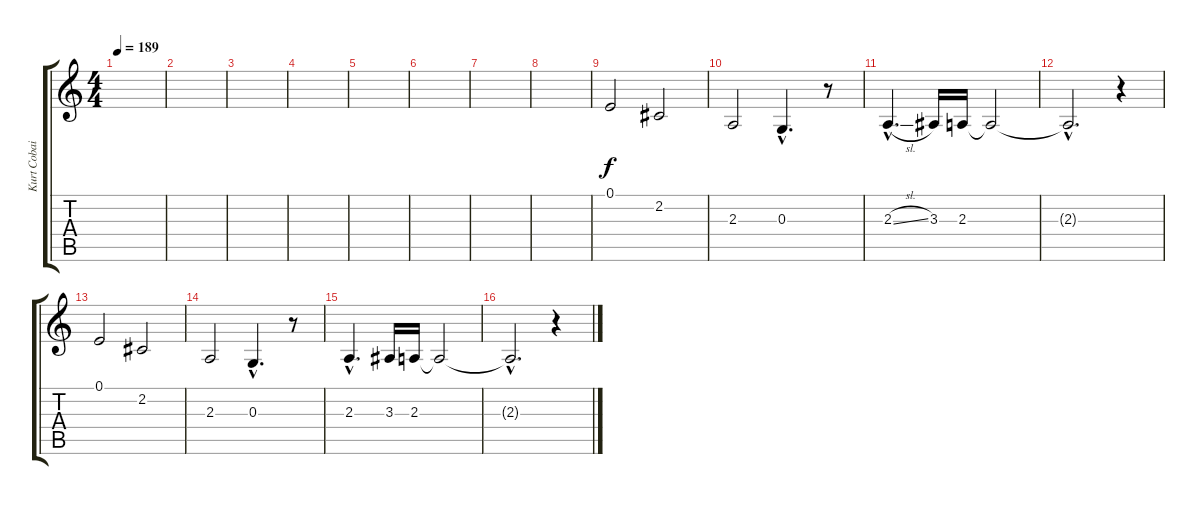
\track ("Kurt Cobain (Voice)" "Kurt Cobai") {instrument lead6voice}
\staff {score tabs}
\tuning (E4 B3 G3 D3 A2 E2) {hide}
\ts (4 4)
\tempo 189
\clef g2
\ks c
|
|
|
|
|
|
|
|
0.1.2 2.2.2 |
2.3.2 0.3{hac}.4{d} r.8 |
2.3{sl hac}.4{d} 3.3.16 2.3.16 2.3{t}.2 |
2.3{hac t}.2{d} r.4 |
0.1.2 2.2.2 |
2.3.2 0.3{hac}.4{d} r.8 |
2.3{hac}.4{d} 3.3.16 2.3.16 2.3{t}.2 |
2.3{hac t}.2{d} r.4
